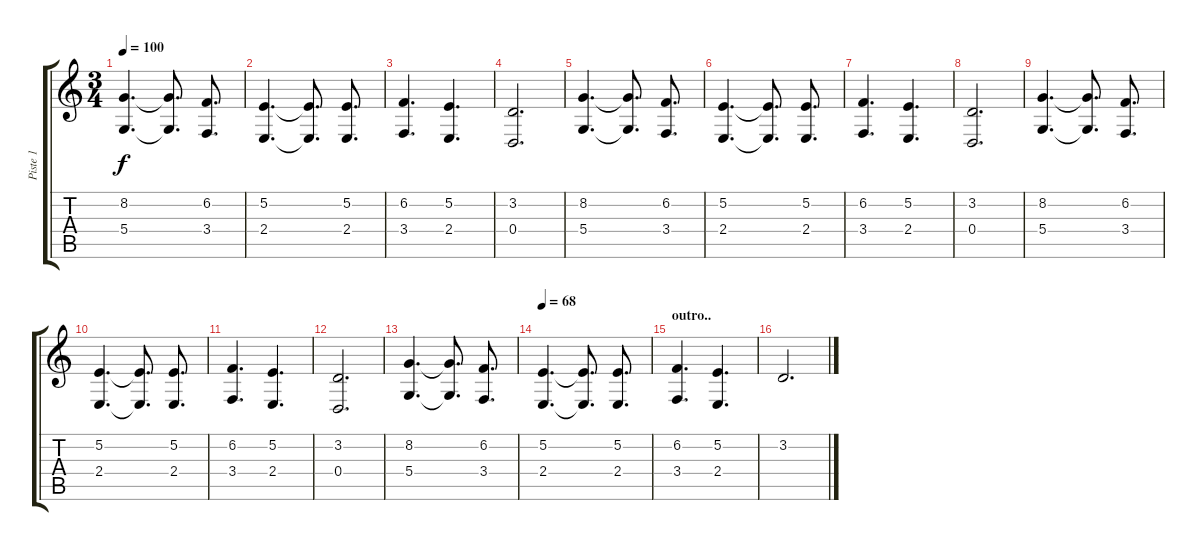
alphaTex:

\track ("Piste 1" "Piste 1") {instrument churchorgan}
\staff {score tabs}
\tuning (E4 B3 G3 D3 A2 E2) {hide}
\ts (3 4)
\tempo 100
\clef g2
\ks c
(8.2 5.4).4{d dy f} (8.2{t} 5.4{t}).8{d} (6.2 3.4).8{d} |
(5.2 2.4).4{d} (5.2{t} 2.4{t}).8{d} (5.2 2.4).8{d} |
(6.2 3.4).4{d} (5.2 2.4).4{d} |
(3.2 0.4).2{d instrument stringensemble1} |
(8.2 5.4).4{d} (8.2{t} 5.4{t}).8{d} (6.2 3.4).8{d} |
(5.2 2.4).4{d} (5.2{t} 2.4{t}).8{d} (5.2 2.4).8{d} |
(6.2 3.4).4{d} (5.2 2.4).4{d} |
(3.2 0.4).2{d volume 11 instrument stringensemble1} |
(8.2 5.4).4{d} (8.2{t} 5.4{t}).8{d} (6.2 3.4).8{d} |
(5.2 2.4).4{d} (5.2{t} 2.4{t}).8{d} (5.2 2.4).8{d} |
(6.2 3.4).4{d} (5.2 2.4).4{d} |
(3.2 0.4).2{d instrument stringensemble1} |
(8.2 5.4).4{d} (8.2{t} 5.4{t}).8{d} (6.2 3.4).8{d} |
\tempo 68
(5.2 2.4).4{d} (5.2{t} 2.4{t}).8{d} (5.2 2.4).8{d} |
\section ("" "outro..")
(6.2 3.4).4{d} (5.2 2.4).4{d} |
3.2.2{d volume 0}
